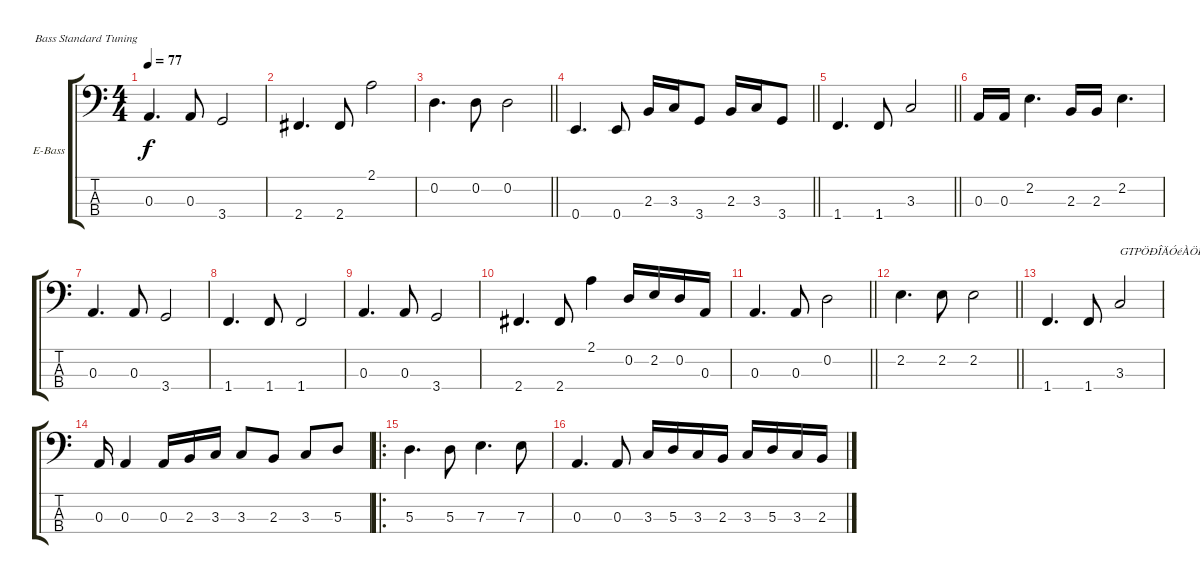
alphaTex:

\bracketExtendMode groupsimilarinstruments
\firstSystemTrackNameOrientation horizontal
\otherSystemsTrackNameOrientation horizontal
\track ("±´Ë¹" "E-Bass") {instrument electricbassfinger}
\staff {score tabs}
\tuning (G2 D2 A1 E1)
\ts (4 4)
\tempo 77
\clef f4
\ks c
0.3.4{d dy f} 0.3.8 3.4.2 |
2.4.4{d} 2.4.8 2.1.2 |
\barLineRight lightlight
0.2.4{d} 0.2.8 0.2.2 |
\section ("" "")
\barLineRight lightlight
0.4.4{d} 0.4.8 2.3.16 3.3.16 3.4.8 2.3.16 3.3.16 3.4.8 |
\section ("" "")
\barLineRight lightlight
1.4.4{d} 1.4.8 3.3.2 |
\section ("" "")
0.3.16 0.3.16 2.2.4{d} 2.3.16 2.3.16 2.2.4{d} |
0.3.4{d} 0.3.8 3.4.2 |
1.4.4{d} 1.4.8 1.4.2 |
0.3.4{d} 0.3.8 3.4.2 |
2.4.4{d} 2.4.8 2.1.4 0.2.16 2.2.16 0.2.16 0.3.16 |
\barLineRight lightlight
0.3.4{d} 0.3.8 0.2.2 |
\barLineRight lightlight
2.2.4{d} 2.2.8 2.2.2 |
1.4.4{d} 1.4.8 3.3.2{txt "GTPÖÐÎÄÓéÀÖÍøÎªÄúÌá¹©ÓÅÐãµÄÆ××Ó"} |
0.3.16 0.3.4 0.3.16 2.3.16 3.3.16 3.3.8 2.3.8 3.3.8 5.3.8 |
\ro
5.3.4{d} 5.3.8 7.3.4{d} 7.3.8 |
0.3.4{d} 0.3.8 3.3.16 5.3.16 3.3.16 2.3.16 3.3.16 5.3.16 3.3.16 2.3.16
